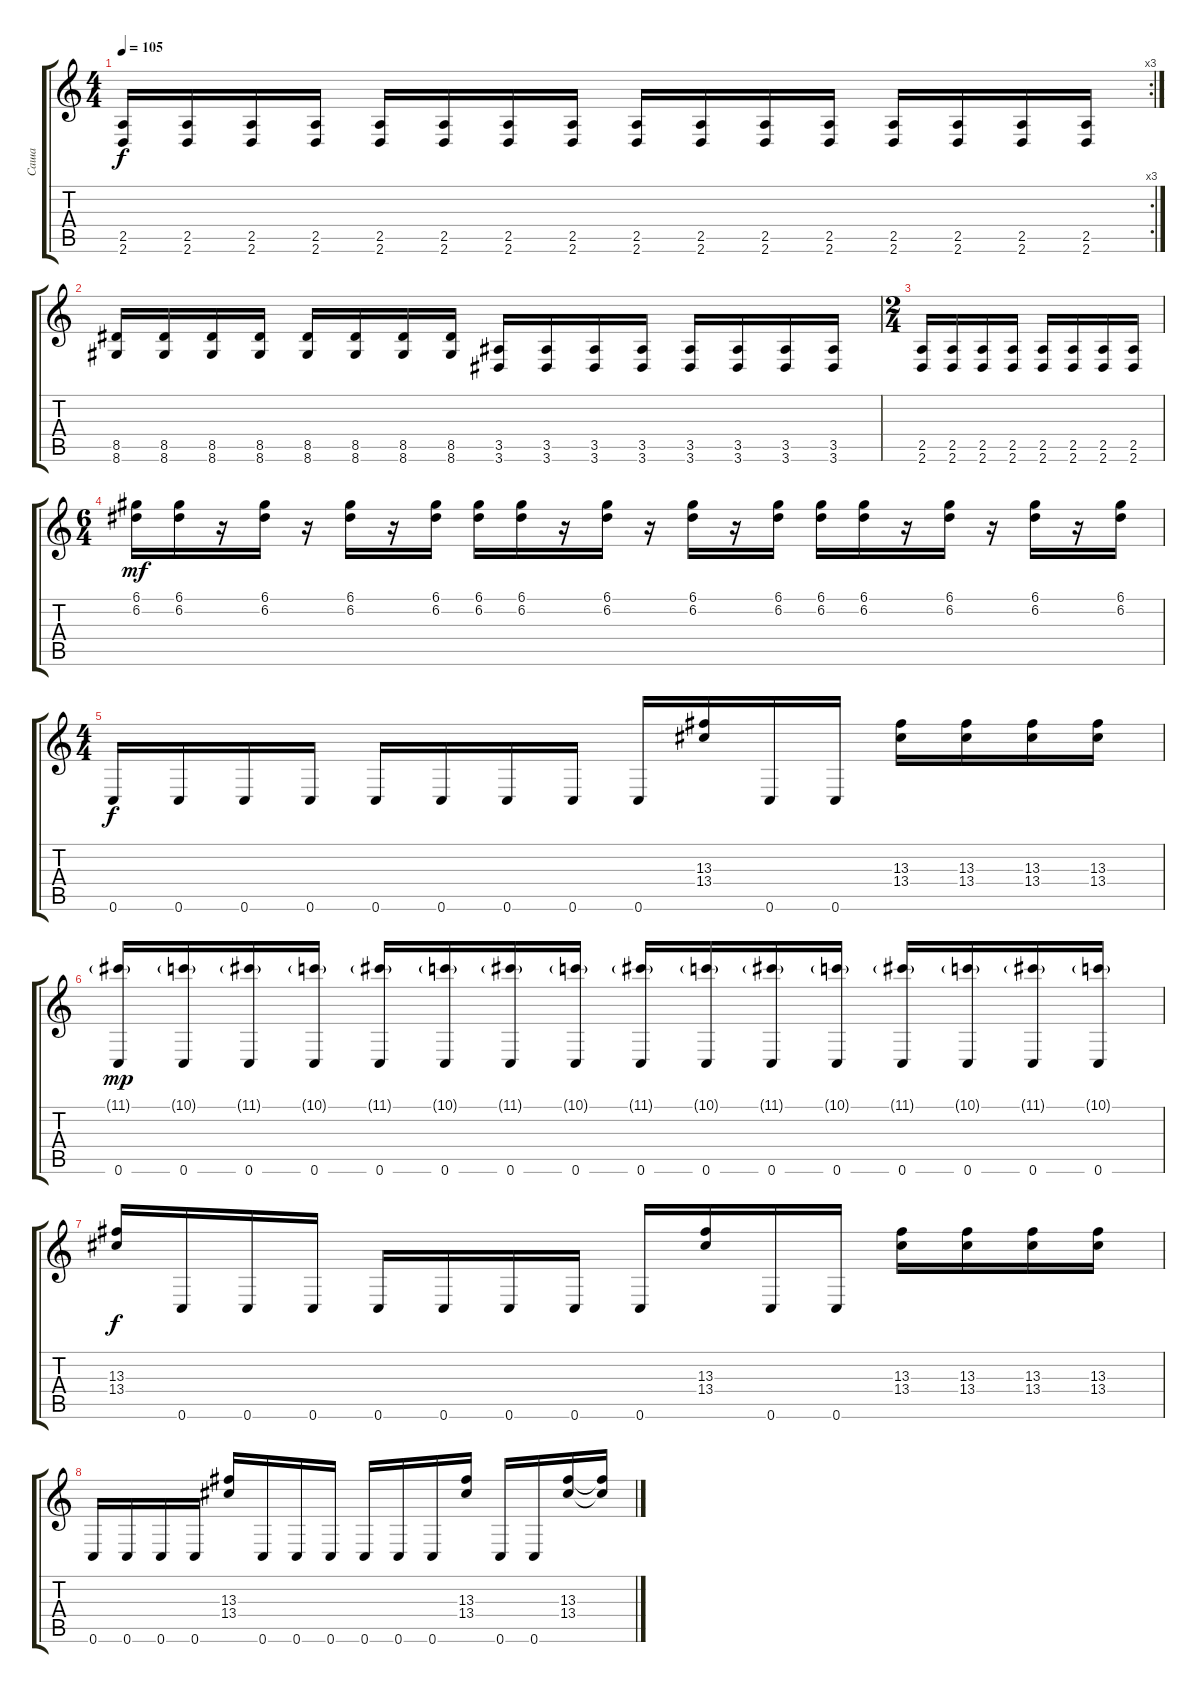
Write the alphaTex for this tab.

\track ("Саша" "Саша") {instrument distortionguitar}
\staff {score tabs}
\tuning (D4 A3 F3 C3 G2 C2) {hide}
\rc 3
\ts (4 4)
\tempo 105
\clef g2
\ks c
(2.5 2.6).16{dy f} (2.5 2.6).16 (2.5 2.6).16 (2.5 2.6).16 (2.5 2.6).16 (2.5 2.6).16 (2.5 2.6).16 (2.5 2.6).16 (2.5 2.6).16 (2.5 2.6).16 (2.5 2.6).16 (2.5 2.6).16 (2.5 2.6).16 (2.5 2.6).16 (2.5 2.6).16 (2.5 2.6).16 |
(8.5 8.6).16 (8.5 8.6).16 (8.5 8.6).16 (8.5 8.6).16 (8.5 8.6).16 (8.5 8.6).16 (8.5 8.6).16 (8.5 8.6).16 (3.5 3.6).16 (3.5 3.6).16 (3.5 3.6).16 (3.5 3.6).16 (3.5 3.6).16 (3.5 3.6).16 (3.5 3.6).16 (3.5 3.6).16 |
\ts (2 4)
(2.5 2.6).16 (2.5 2.6).16 (2.5 2.6).16 (2.5 2.6).16 (2.5 2.6).16 (2.5 2.6).16 (2.5 2.6).16 (2.5 2.6).16 |
\ts (6 4)
(6.1 6.2).16{dy mf} (6.1 6.2).16 r.16 (6.1 6.2).16 r.16 (6.1 6.2).16 r.16 (6.1 6.2).16 (6.1 6.2).16 (6.1 6.2).16 r.16 (6.1 6.2).16 r.16 (6.1 6.2).16 r.16 (6.1 6.2).16 (6.1 6.2).16 (6.1 6.2).16 r.16 (6.1 6.2).16 r.16 (6.1 6.2).16 r.16 (6.1 6.2).16 |
\ts (4 4)
0.6.16{dy f} 0.6.16 0.6.16 0.6.16 0.6.16 0.6.16 0.6.16 0.6.16 0.6.16 (13.3 13.4).16 0.6.16 0.6.16 (13.3 13.4).16 (13.3 13.4).16 (13.3 13.4).16 (13.3 13.4).16 |
(11.1{g} 0.6).16{dy mp} (10.1{g} 0.6).16 (11.1{g} 0.6).16 (10.1{g} 0.6).16 (11.1{g} 0.6).16 (10.1{g} 0.6).16 (11.1{g} 0.6).16 (10.1{g} 0.6).16 (11.1{g} 0.6).16 (10.1{g} 0.6).16 (11.1{g} 0.6).16 (10.1{g} 0.6).16 (11.1{g} 0.6).16 (10.1{g} 0.6).16 (11.1{g} 0.6).16 (10.1{g} 0.6).16 |
(13.3 13.4).16{dy f} 0.6.16 0.6.16 0.6.16 0.6.16 0.6.16 0.6.16 0.6.16 0.6.16 (13.3 13.4).16 0.6.16 0.6.16 (13.3 13.4).16 (13.3 13.4).16 (13.3 13.4).16 (13.3 13.4).16 |
0.6.16 0.6.16 0.6.16 0.6.16 (13.3 13.4).16 0.6.16 0.6.16 0.6.16 0.6.16 0.6.16 0.6.16 (13.3 13.4).16 0.6.16 0.6.16 (13.3 13.4).16 (13.3{t} 13.4{t}).16
